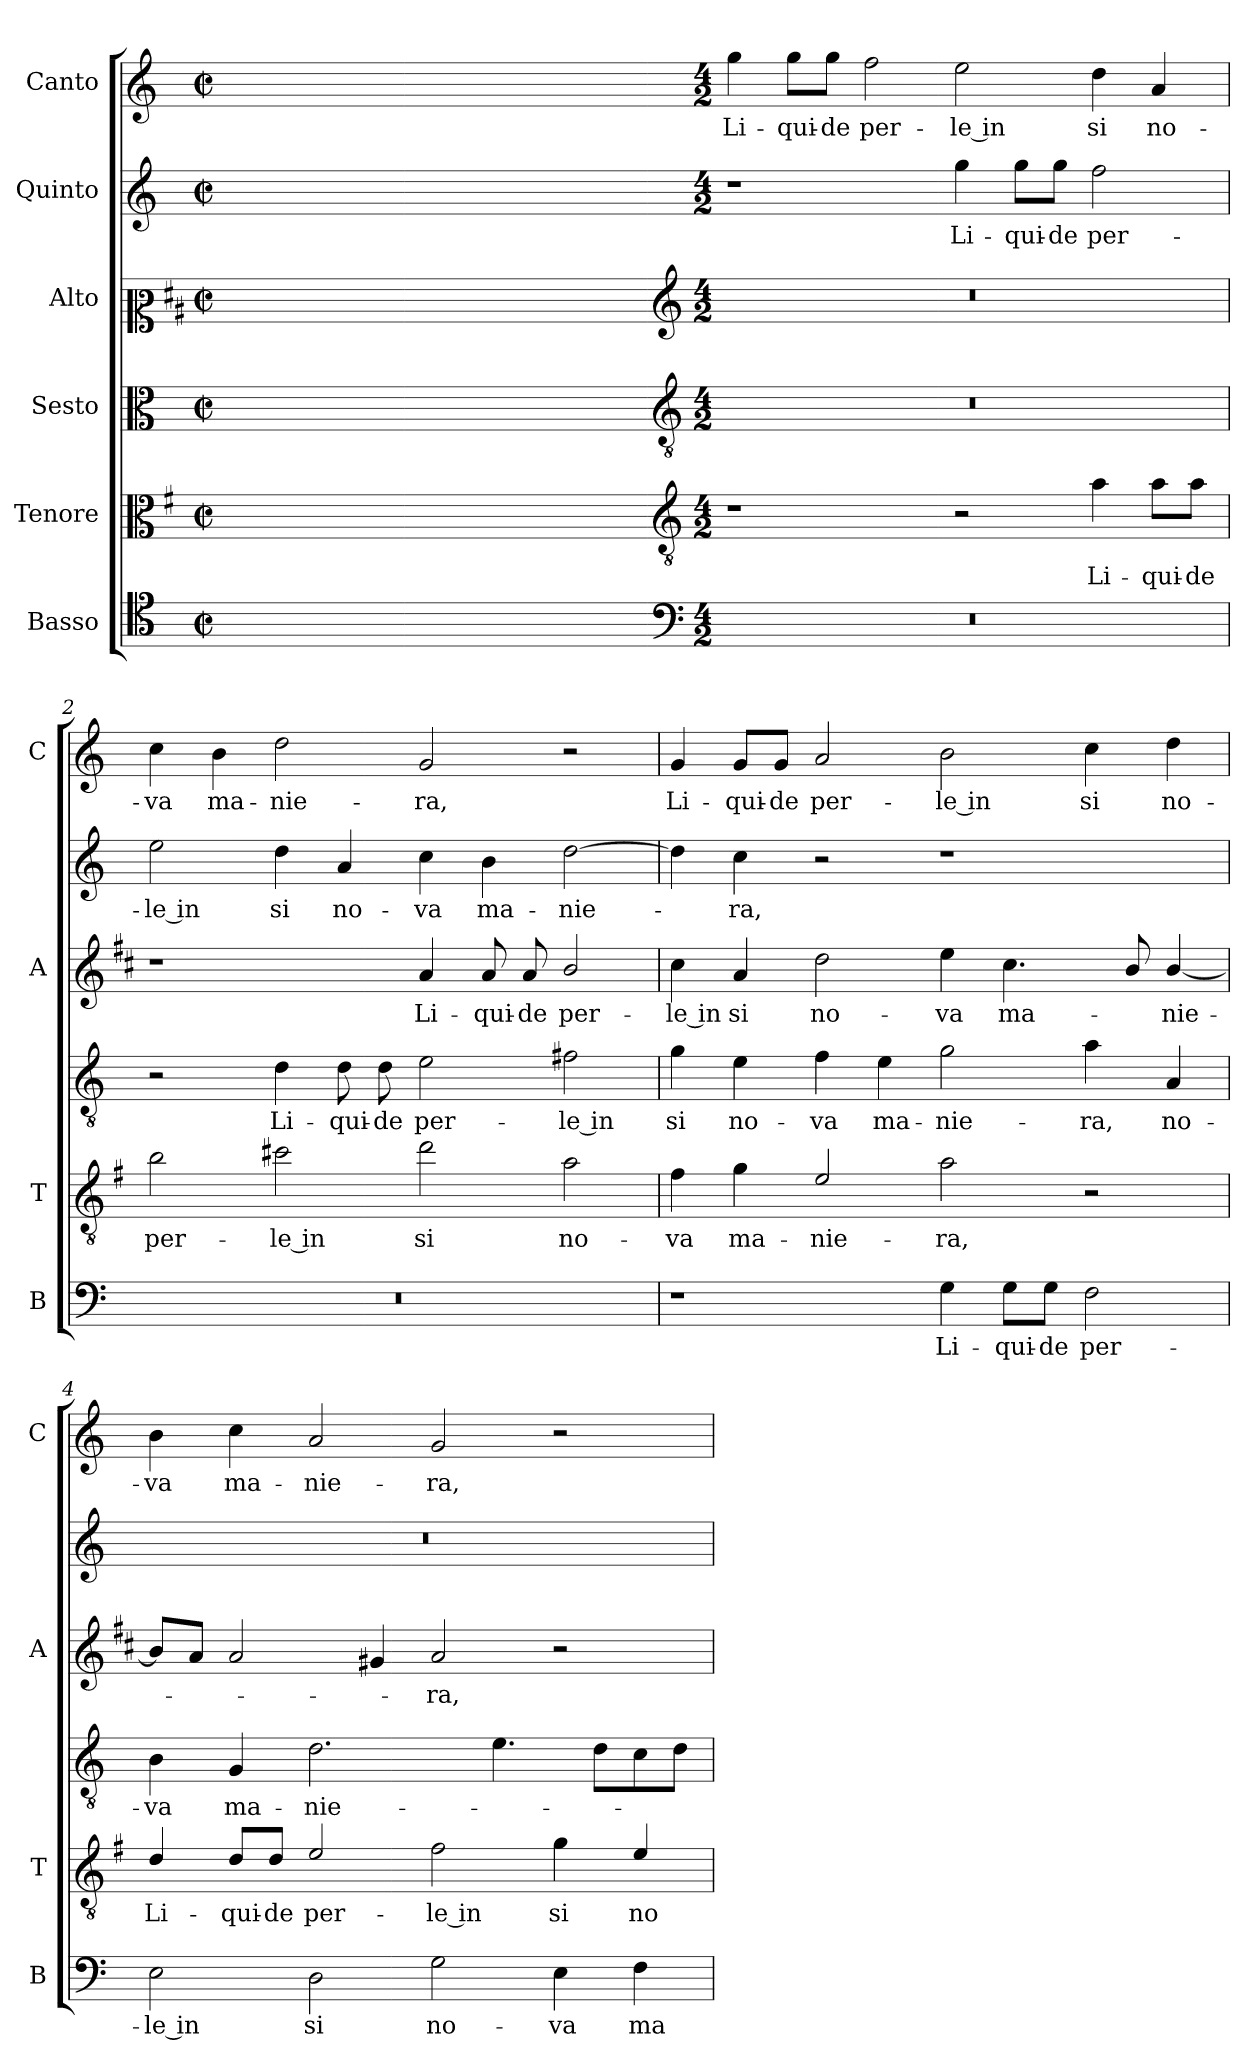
**kern	**text	**kern	**text	**kern	**text	**kern	**text	**kern	**text	**kern	**text
*part6	*part6	*part5	*part5	*part4	*part4	*part3	*part3	*part2	*part2	*part1	*part1
*staff6	*staff6	*staff5	*staff5	*staff4	*staff4	*staff3	*staff3	*staff2	*staff2	*staff1	*staff1
*I"Basso	*	*I"Tenore	*	*I"Sesto	*	*I"Alto	*	*I"Quinto	*	*I"Canto	*
*I'B	*	*I'T	*	*	*	*I'A	*	*	*	*I'C	*
*clefC4	*	*clefC3	*	*clefC3	*	*clefC2	*	*clefG2	*	*clefG2	*
*	*	*ITrd4c7	*	*	*	*ITrd1c2	*	*	*	*	*
*k[]	*	*k[]	*	*k[]	*	*k[]	*	*k[]	*	*k[]	*
*C:	*	*C:	*	*C:	*	*C:	*	*C:	*	*C:	*
*M2/2	*	*M2/2	*	*M2/2	*	*M2/2	*	*M2/2	*	*M2/2	*
*met(c|)	*	*met(c|)	*	*met(c|)	*	*met(c|)	*	*met(c|)	*	*met(c|)	*
=	=	=	=	=	=	=	=	=	=	=	=
2ryy	.	1ryy	.	1ryy	.	1ryy	.	1ryy	.	1ryy	.
2ryy	.	.	.	.	.	.	.	.	.	.	.
=1X-	=1X-	=1X-	=1X-	=1X-	=1X-	=1X-	=1X-	=1X-	=1X-	=1X-	=1X-
4ryy	.	4ryy	.	4ryy	.	4ryy	.	4ryy	.	4ryy	.
4ryy	.	4ryy	.	4ryy	.	4ryy	.	4ryy	.	4ryy	.
4ryy	.	4ryy	.	4ryy	.	4ryy	.	4ryy	.	4ryy	.
4ryy	.	4ryy	.	4ryy	.	4ryy	.	4ryy	.	4ryy	.
=1-	=1-	=1-	=1-	=1-	=1-	=1-	=1-	=1-	=1-	=1-	=1-
*clefF4	*	*clefGv2	*	*clefGv2	*	*clefG2	*	*	*	*	*
*M4/2	*	*M4/2	*	*M4/2	*	*M4/2	*	*M4/2	*	*M4/2	*
!	!	!	!	!	!	!	!	!	!	!	!LO:LY:b
0r	.	1r	.	0r	.	0r	.	1r	.	4gg\	Li-
!	!	!	!	!	!	!	!	!	!	!	!LO:LY:b
.	.	.	.	.	.	.	.	.	.	8gg\L	-qui-
!	!	!	!	!	!	!	!	!	!	!	!LO:LY:b
.	.	.	.	.	.	.	.	.	.	8gg\J	-de
!	!	!	!	!	!	!	!	!	!	!	!LO:LY:b
.	.	.	.	.	.	.	.	.	.	2ff\	per-
!	!	!	!	!	!	!	!	!	!LO:LY:b	!	!LO:LY:b
.	.	2r	.	.	.	.	.	4gg\	Li-	2ee\	-le in
!	!	!	!	!	!	!	!	!	!LO:LY:b	!	!
.	.	.	.	.	.	.	.	8gg\L	-qui-	.	.
!	!	!	!	!	!	!	!	!	!LO:LY:b	!	!
.	.	.	.	.	.	.	.	8gg\J	-de	.	.
!	!	!	!LO:LY:b	!	!	!	!	!	!LO:LY:b	!	!LO:LY:b
.	.	4d\	Li-	.	.	.	.	2ff\	per-	4dd\	si
!	!	!	!LO:LY:b	!	!	!	!	!	!	!	!LO:LY:b
.	.	8d\L	-qui-	.	.	.	.	.	.	4a/	no-
!	!	!	!LO:LY:b	!	!	!	!	!	!	!	!
.	.	8d\J	-de	.	.	.	.	.	.	.	.
=2	=2	=2	=2	=2	=2	=2	=2	=2	=2	=2	=2
!	!	!	!LO:LY:b	!	!	!	!	!	!LO:LY:b	!	!LO:LY:b
0r	.	2e\	per-	2r	.	1r	.	2ee\	-le in	4cc\	-va
!	!	!	!	!	!	!	!	!	!	!	!LO:LY:b
.	.	.	.	.	.	.	.	.	.	4b\	ma-
!	!	!	!LO:LY:b	!	!LO:LY:b	!	!	!	!LO:LY:b	!	!LO:LY:b
.	.	2f#X\	-le in	4d\	Li-	.	.	4dd\	si	2dd\	-nie-
!	!	!	!	!	!LO:LY:b	!	!	!	!LO:LY:b	!	!
.	.	.	.	8d\	-qui-	.	.	4a/	no-	.	.
!	!	!	!	!	!LO:LY:b	!	!	!	!	!	!
.	.	.	.	8d\	-de	.	.	.	.	.	.
!	!	!	!LO:LY:b	!	!LO:LY:b	!	!LO:LY:b	!	!LO:LY:b	!	!LO:LY:b
.	.	2g\	si	2e\	per-	4g/	Li-	4cc\	-va	2g/	-ra,
!	!	!	!	!	!	!	!LO:LY:b	!	!LO:LY:b	!	!
.	.	.	.	.	.	8g/	-qui-	4b\	ma-	.	.
!	!	!	!	!	!	!	!LO:LY:b	!	!	!	!
.	.	.	.	.	.	8g/	-de	.	.	.	.
!	!	!	!LO:LY:b	!	!LO:LY:b	!	!LO:LY:b	!	!LO:LY:b	!	!
.	.	2d\	no-	2f#X\	-le in	2a/	per-	[2dd\	-nie-	2r	.
=3	=3	=3	=3	=3	=3	=3	=3	=3	=3	=3	=3
!	!	!	!LO:LY:b	!	!LO:LY:b	!	!LO:LY:b	!	!	!	!LO:LY:b
1r	.	4B\	-va	4g\	si	4b\	-le in	4dd\]	.	4g/	Li-
!	!	!	!LO:LY:b	!	!LO:LY:b	!	!LO:LY:b	!	!LO:LY:b	!	!LO:LY:b
.	.	4c\	ma-	4e\	no-	4g/	si	4cc\	-ra,	8g/L	-qui-
!	!	!	!	!	!	!	!	!	!	!	!LO:LY:b
.	.	.	.	.	.	.	.	.	.	8g/J	-de
!	!	!	!LO:LY:b	!	!LO:LY:b	!	!LO:LY:b	!	!	!	!LO:LY:b
.	.	2A/	-nie-	4f\	-va	2cc\	no-	2r	.	2a/	per-
!	!	!	!	!	!LO:LY:b	!	!	!	!	!	!
.	.	.	.	4e\	ma-	.	.	.	.	.	.
!	!LO:LY:b	!	!LO:LY:b	!	!LO:LY:b	!	!LO:LY:b	!	!	!	!LO:LY:b
4G\	Li-	2d\	-ra,	2g\	-nie-	4dd\	-va	1r	.	2b\	-le in
!	!LO:LY:b	!	!	!	!	!	!LO:LY:b	!	!	!	!
8G\L	-qui-	.	.	.	.	4.b\	ma-	.	.	.	.
!	!LO:LY:b	!	!	!	!	!	!	!	!	!	!
8G\J	-de	.	.	.	.	.	.	.	.	.	.
!	!LO:LY:b	!	!	!	!LO:LY:b	!	!	!	!	!	!LO:LY:b
2F\	per-	2r	.	4a\	-ra,	.	.	.	.	4cc\	si
.	.	.	.	.	.	8a/	.	.	.	.	.
!	!	!	!	!	!LO:LY:b	!	!LO:LY:b	!	!	!	!LO:LY:b
.	.	.	.	4A/	no-	[4a/	-nie-	.	.	4dd\	no-
!!LO:LB:g=z
=4	=4	=4	=4	=4	=4	=4	=4	=4	=4	=4	=4
!	!LO:LY:b	!	!LO:LY:b	!	!LO:LY:b	!	!	!	!	!	!LO:LY:b
2E\	-le in	4G/	Li-	4B\	-va	8a/L]	.	0r	.	4b\	-va
.	.	.	.	.	.	8g/J	.	.	.	.	.
!	!	!	!LO:LY:b	!	!LO:LY:b	!	!	!	!	!	!LO:LY:b
.	.	8G/L	-qui-	4G/	ma-	2g/	.	.	.	4cc\	ma-
!	!	!	!LO:LY:b	!	!	!	!	!	!	!	!
.	.	8G/J	-de	.	.	.	.	.	.	.	.
!	!LO:LY:b	!	!LO:LY:b	!	!LO:LY:b	!	!	!	!	!	!LO:LY:b
2D\	si	2A/	per-	2.d\	-nie-	.	.	.	.	2a/	-nie-
.	.	.	.	.	.	4f#X/	.	.	.	.	.
!	!LO:LY:b	!	!LO:LY:b	!	!	!	!LO:LY:b	!	!	!	!LO:LY:b
2G\	no-	2B\	-le in	.	.	2g/	-ra,	.	.	2g/	-ra,
.	.	.	.	4.e\	.	.	.	.	.	.	.
!	!LO:LY:b	!	!LO:LY:b	!	!	!	!	!	!	!	!
4E\	-va	4c\	si	.	.	2r	.	.	.	2r	.
.	.	.	.	8d\L	.	.	.	.	.	.	.
!	!LO:LY:b	!	!LO:LY:b	!	!	!	!	!	!	!	!
4F\	ma-	4A/	no-	8c\	.	.	.	.	.	.	.
.	.	.	.	8d\J	.	.	.	.	.	.	.
=	=	=	=	=	=	=	=	=	=	=	=
*-	*-	*-	*-	*-	*-	*-	*-	*-	*-	*-	*-
